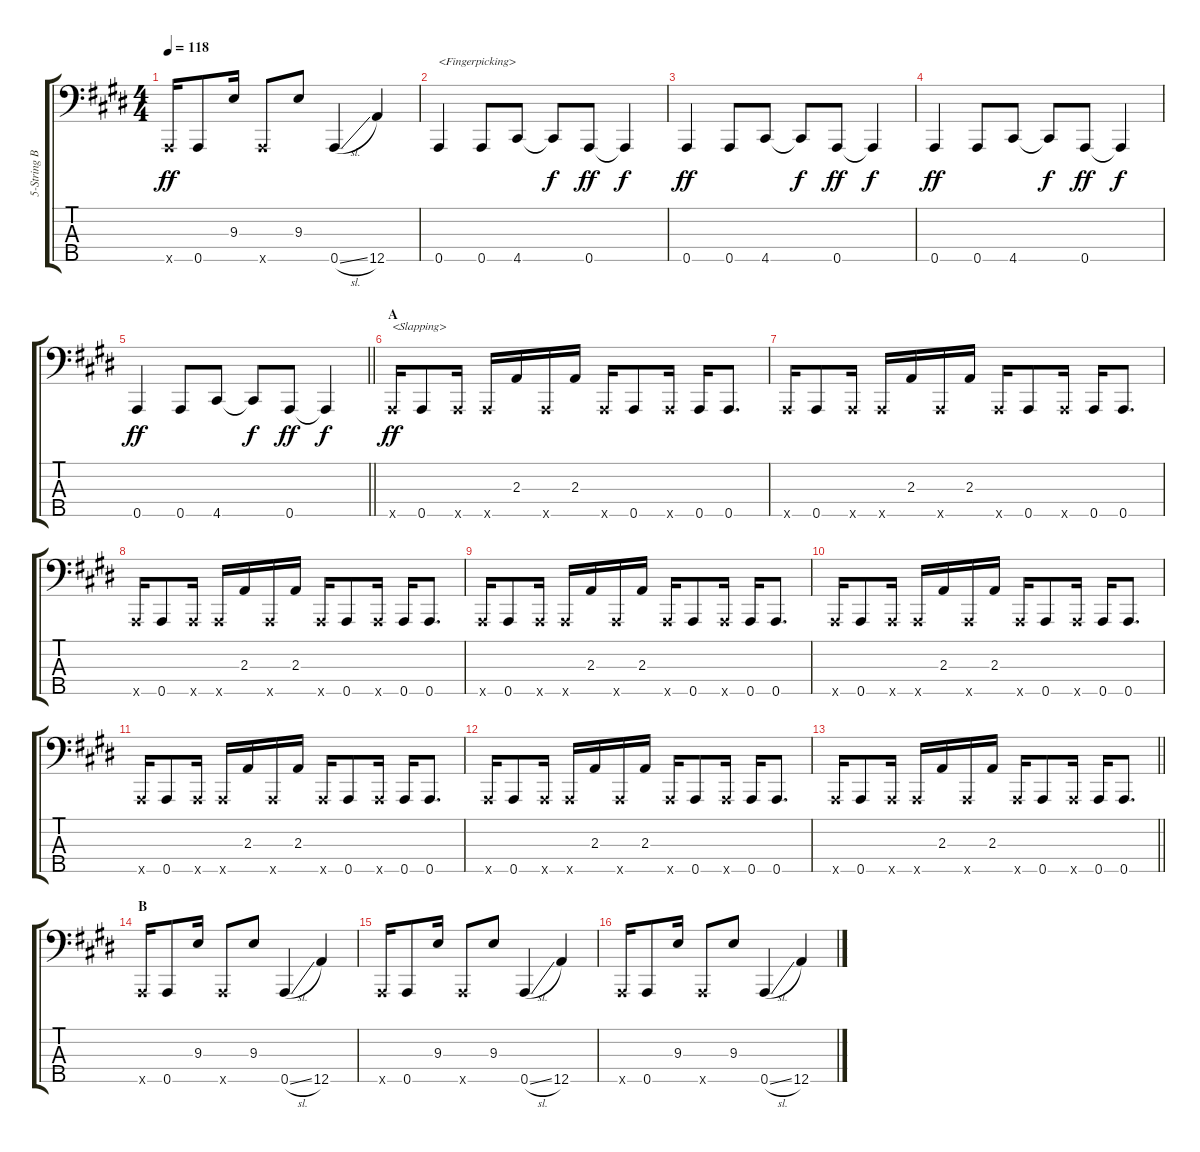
\track ("5-String Bass" "5-String B") {instrument slapbass1}
\staff {score tabs}
\tuning (F2 C2 G1 D1 A0) {hide}
\ts (4 4)
\tempo 118
\clef f4
\ks e
0.5{x}.16{dy ff} 0.5.8 9.3.16 0.5{x}.8 9.3.8 0.5{sl}.4 12.5.4 |
0.5.4{txt "<Fingerpicking>" instrument electricbassfinger} 0.5.8 4.5.8 4.5{t}.8{dy f} 0.5.8{dy ff} 0.5{t}.4{dy f} |
0.5.4{dy ff} 0.5.8 4.5.8 4.5{t}.8{dy f} 0.5.8{dy ff} 0.5{t}.4{dy f} |
0.5.4{dy ff} 0.5.8 4.5.8 4.5{t}.8{dy f} 0.5.8{dy ff} 0.5{t}.4{dy f} |
\barLineRight lightlight
0.5.4{dy ff} 0.5.8 4.5.8 4.5{t}.8{dy f} 0.5.8{dy ff} 0.5{t}.4{dy f} |
\section ("" "A")
0.5{x}.16{txt "<Slapping>" dy ff instrument slapbass1} 0.5.8 0.5{x}.16 0.5{x}.16 2.3.16 0.5{x}.16 2.3.16 0.5{x}.16 0.5.8 0.5{x}.16 0.5.16 0.5.8{d} |
0.5{x}.16 0.5.8 0.5{x}.16 0.5{x}.16 2.3.16 0.5{x}.16 2.3.16 0.5{x}.16 0.5.8 0.5{x}.16 0.5.16 0.5.8{d} |
0.5{x}.16 0.5.8 0.5{x}.16 0.5{x}.16 2.3.16 0.5{x}.16 2.3.16 0.5{x}.16 0.5.8 0.5{x}.16 0.5.16 0.5.8{d} |
0.5{x}.16 0.5.8 0.5{x}.16 0.5{x}.16 2.3.16 0.5{x}.16 2.3.16 0.5{x}.16 0.5.8 0.5{x}.16 0.5.16 0.5.8{d} |
0.5{x}.16 0.5.8 0.5{x}.16 0.5{x}.16 2.3.16 0.5{x}.16 2.3.16 0.5{x}.16 0.5.8 0.5{x}.16 0.5.16 0.5.8{d} |
0.5{x}.16 0.5.8 0.5{x}.16 0.5{x}.16 2.3.16 0.5{x}.16 2.3.16 0.5{x}.16 0.5.8 0.5{x}.16 0.5.16 0.5.8{d} |
0.5{x}.16 0.5.8 0.5{x}.16 0.5{x}.16 2.3.16 0.5{x}.16 2.3.16 0.5{x}.16 0.5.8 0.5{x}.16 0.5.16 0.5.8{d} |
\barLineRight lightlight
0.5{x}.16 0.5.8 0.5{x}.16 0.5{x}.16 2.3.16 0.5{x}.16 2.3.16 0.5{x}.16 0.5.8 0.5{x}.16 0.5.16 0.5.8{d} |
\section ("" "B")
0.5{x}.16 0.5.8 9.3.16 0.5{x}.8 9.3.8 0.5{sl}.4 12.5.4 |
0.5{x}.16 0.5.8 9.3.16 0.5{x}.8 9.3.8 0.5{sl}.4 12.5.4 |
0.5{x}.16 0.5.8 9.3.16 0.5{x}.8 9.3.8 0.5{sl}.4 12.5.4
